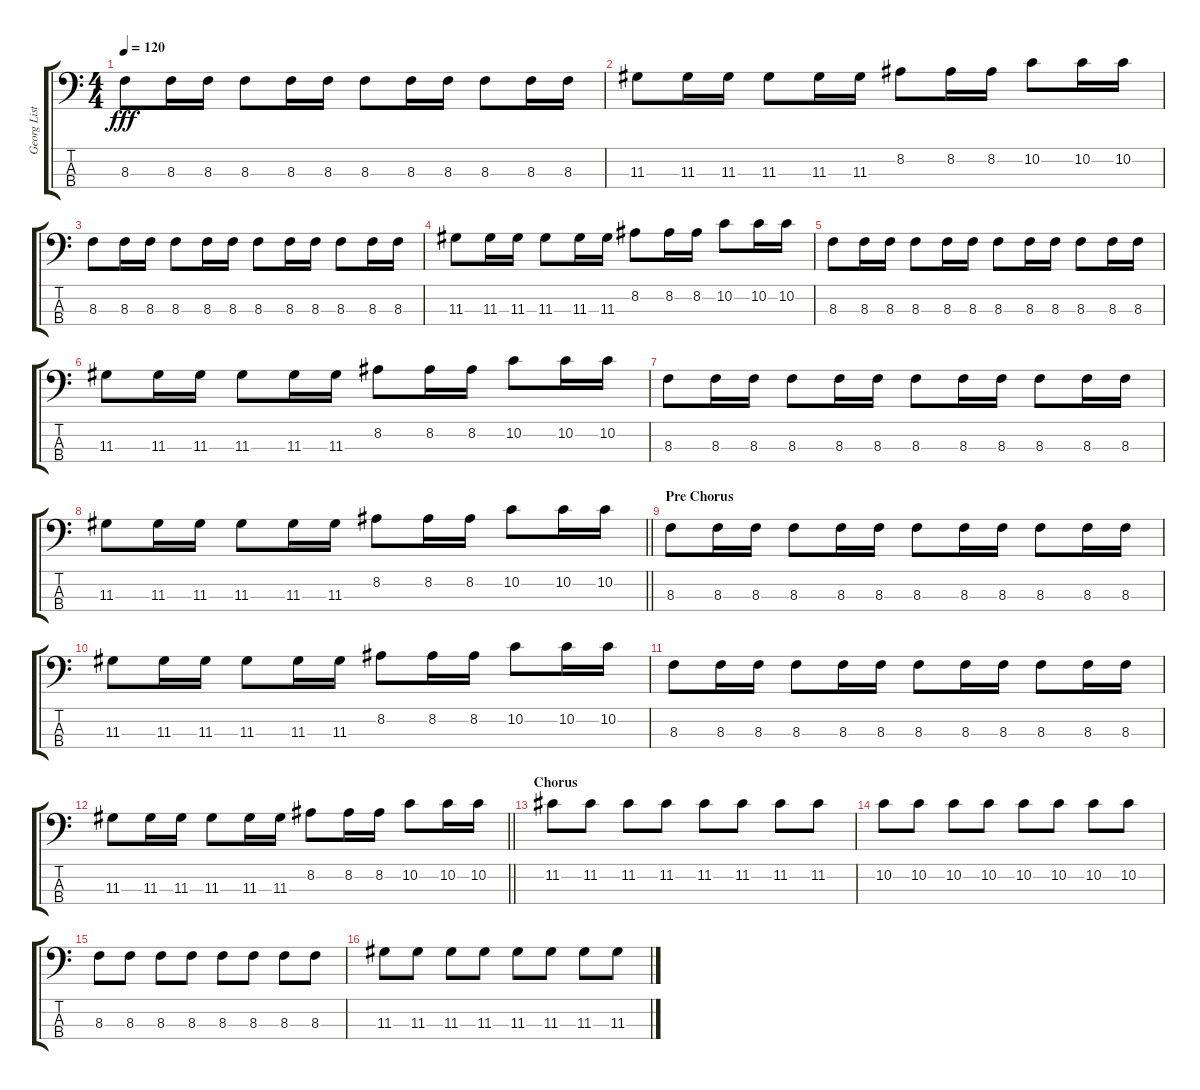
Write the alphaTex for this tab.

\track ("Georg Listing" "Georg List") {instrument electricbassfinger}
\staff {score tabs}
\tuning (G2 D2 A1 E1) {hide}
\ts (4 4)
\tempo 120
\clef f4
\ks c
8.3.8{dy fff} 8.3.16 8.3.16 8.3.8 8.3.16 8.3.16 8.3.8 8.3.16 8.3.16 8.3.8 8.3.16 8.3.16 |
11.3.8 11.3.16 11.3.16 11.3.8 11.3.16 11.3.16 8.2.8 8.2.16 8.2.16 10.2.8 10.2.16 10.2.16 |
8.3.8 8.3.16 8.3.16 8.3.8 8.3.16 8.3.16 8.3.8 8.3.16 8.3.16 8.3.8 8.3.16 8.3.16 |
11.3.8 11.3.16 11.3.16 11.3.8 11.3.16 11.3.16 8.2.8 8.2.16 8.2.16 10.2.8 10.2.16 10.2.16 |
8.3.8 8.3.16 8.3.16 8.3.8 8.3.16 8.3.16 8.3.8 8.3.16 8.3.16 8.3.8 8.3.16 8.3.16 |
11.3.8 11.3.16 11.3.16 11.3.8 11.3.16 11.3.16 8.2.8 8.2.16 8.2.16 10.2.8 10.2.16 10.2.16 |
8.3.8 8.3.16 8.3.16 8.3.8 8.3.16 8.3.16 8.3.8 8.3.16 8.3.16 8.3.8 8.3.16 8.3.16 |
\barLineRight lightlight
11.3.8 11.3.16 11.3.16 11.3.8 11.3.16 11.3.16 8.2.8 8.2.16 8.2.16 10.2.8 10.2.16 10.2.16 |
\section ("" "Pre Chorus")
8.3.8 8.3.16 8.3.16 8.3.8 8.3.16 8.3.16 8.3.8 8.3.16 8.3.16 8.3.8 8.3.16 8.3.16 |
11.3.8 11.3.16 11.3.16 11.3.8 11.3.16 11.3.16 8.2.8 8.2.16 8.2.16 10.2.8 10.2.16 10.2.16 |
8.3.8 8.3.16 8.3.16 8.3.8 8.3.16 8.3.16 8.3.8 8.3.16 8.3.16 8.3.8 8.3.16 8.3.16 |
\barLineRight lightlight
11.3.8 11.3.16 11.3.16 11.3.8 11.3.16 11.3.16 8.2.8 8.2.16 8.2.16 10.2.8 10.2.16 10.2.16 |
\section ("" "Chorus")
11.2.8 11.2.8 11.2.8 11.2.8 11.2.8 11.2.8 11.2.8 11.2.8 |
10.2.8 10.2.8 10.2.8 10.2.8 10.2.8 10.2.8 10.2.8 10.2.8 |
8.3.8 8.3.8 8.3.8 8.3.8 8.3.8 8.3.8 8.3.8 8.3.8 |
11.3.8 11.3.8 11.3.8 11.3.8 11.3.8 11.3.8 11.3.8 11.3.8
